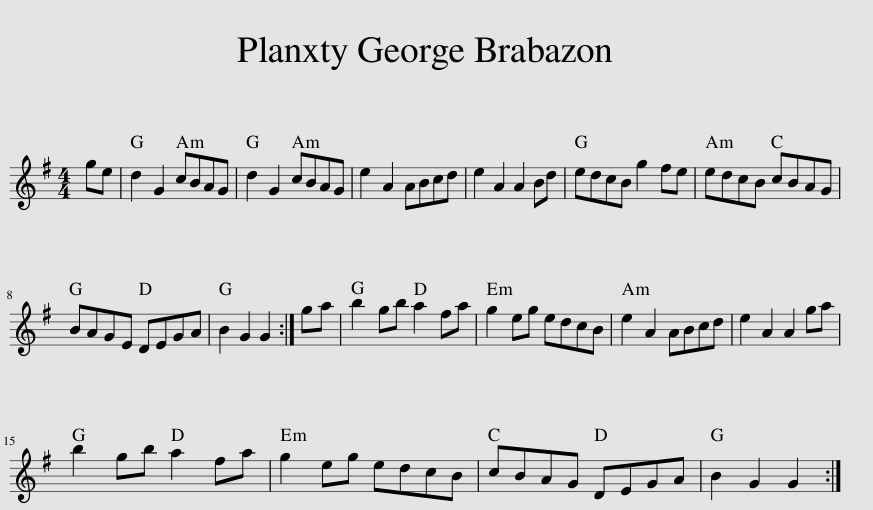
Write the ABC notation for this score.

X:1
L:1/8
M:4/4
I:linebreak $
K:G
V:1 treble
V:1
 ge | d2 G2 cBAG | d2 G2 cBAG | e2 A2 ABcd | e2 A2 A2 Bd | %5
 edcB g2 fe | edcB cBAG |$ BAGE DEGA | B2 G2 G2 :| ga | %10
 b2 gb a2 fa | g2 eg edcB | e2 A2 ABcd | e2 A2 A2 ga |$ b2 gb a2 fa | %15
 g2 eg edcB | cBAG DEGA | B2 G2 G2 :| %18
